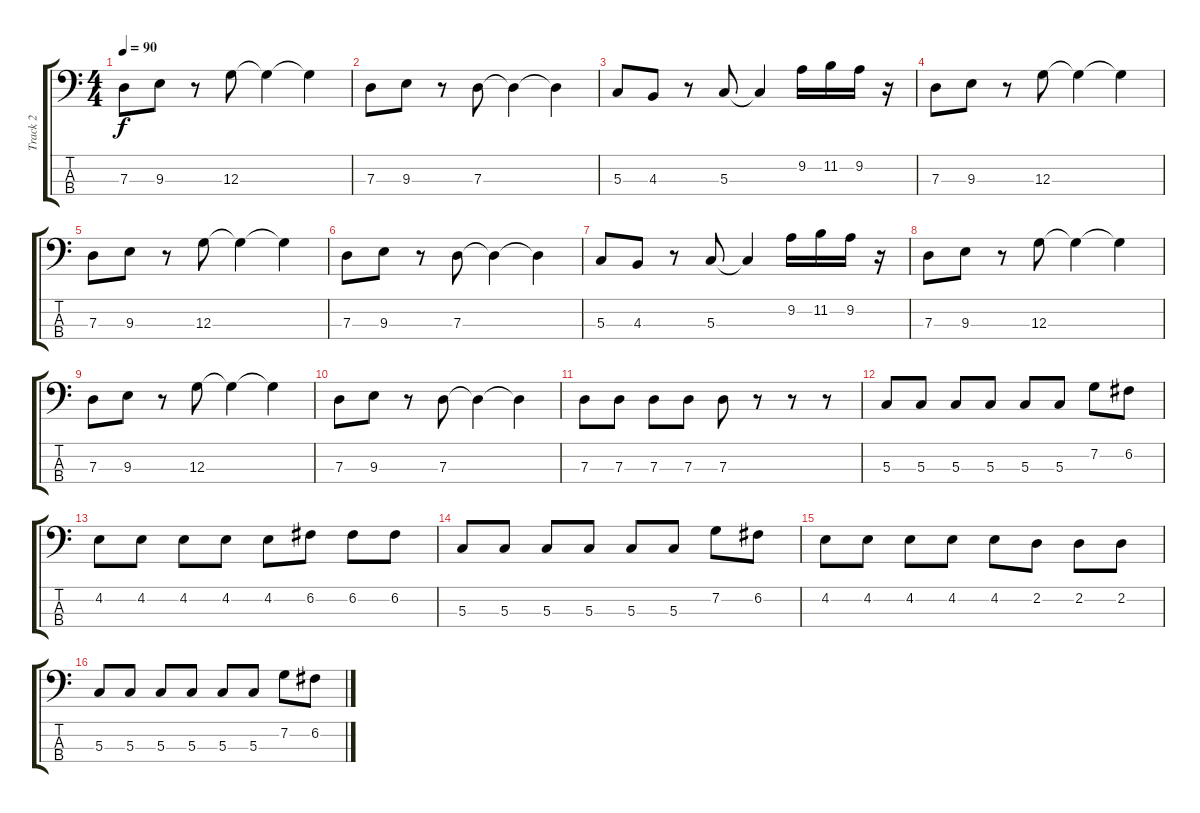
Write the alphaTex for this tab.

\track ("Track 2" "Track 2") {instrument electricbassfinger}
\staff {score tabs}
\tuning (F2 C2 G1 C1) {hide}
\ts (4 4)
\tempo 90
\clef f4
\ks c
7.3.8{dy f} 9.3.8 r.8 12.3.8 12.3{t}.4 12.3{t}.4 |
7.3.8 9.3.8 r.8 7.3.8 7.3{t}.4 7.3{t}.4 |
5.3.8 4.3.8 r.8 5.3.8 5.3{t}.4 9.2.16 11.2.16 9.2.16 r.16 |
7.3.8 9.3.8 r.8 12.3.8 12.3{t}.4 12.3{t}.4 |
7.3.8 9.3.8 r.8 12.3.8 12.3{t}.4 12.3{t}.4 |
7.3.8 9.3.8 r.8 7.3.8 7.3{t}.4 7.3{t}.4 |
5.3.8 4.3.8 r.8 5.3.8 5.3{t}.4 9.2.16 11.2.16 9.2.16 r.16 |
7.3.8 9.3.8 r.8 12.3.8 12.3{t}.4 12.3{t}.4 |
7.3.8 9.3.8 r.8 12.3.8 12.3{t}.4 12.3{t}.4 |
7.3.8 9.3.8 r.8 7.3.8 7.3{t}.4 7.3{t}.4 |
7.3.8 7.3.8 7.3.8 7.3.8 7.3.8 r.8 r.8 r.8 |
5.3.8 5.3.8 5.3.8 5.3.8 5.3.8 5.3.8 7.2.8 6.2.8 |
4.2.8 4.2.8 4.2.8 4.2.8 4.2.8 6.2.8 6.2.8 6.2.8 |
5.3.8 5.3.8 5.3.8 5.3.8 5.3.8 5.3.8 7.2.8 6.2.8 |
4.2.8 4.2.8 4.2.8 4.2.8 4.2.8 2.2.8 2.2.8 2.2.8 |
5.3.8 5.3.8 5.3.8 5.3.8 5.3.8 5.3.8 7.2.8 6.2.8
